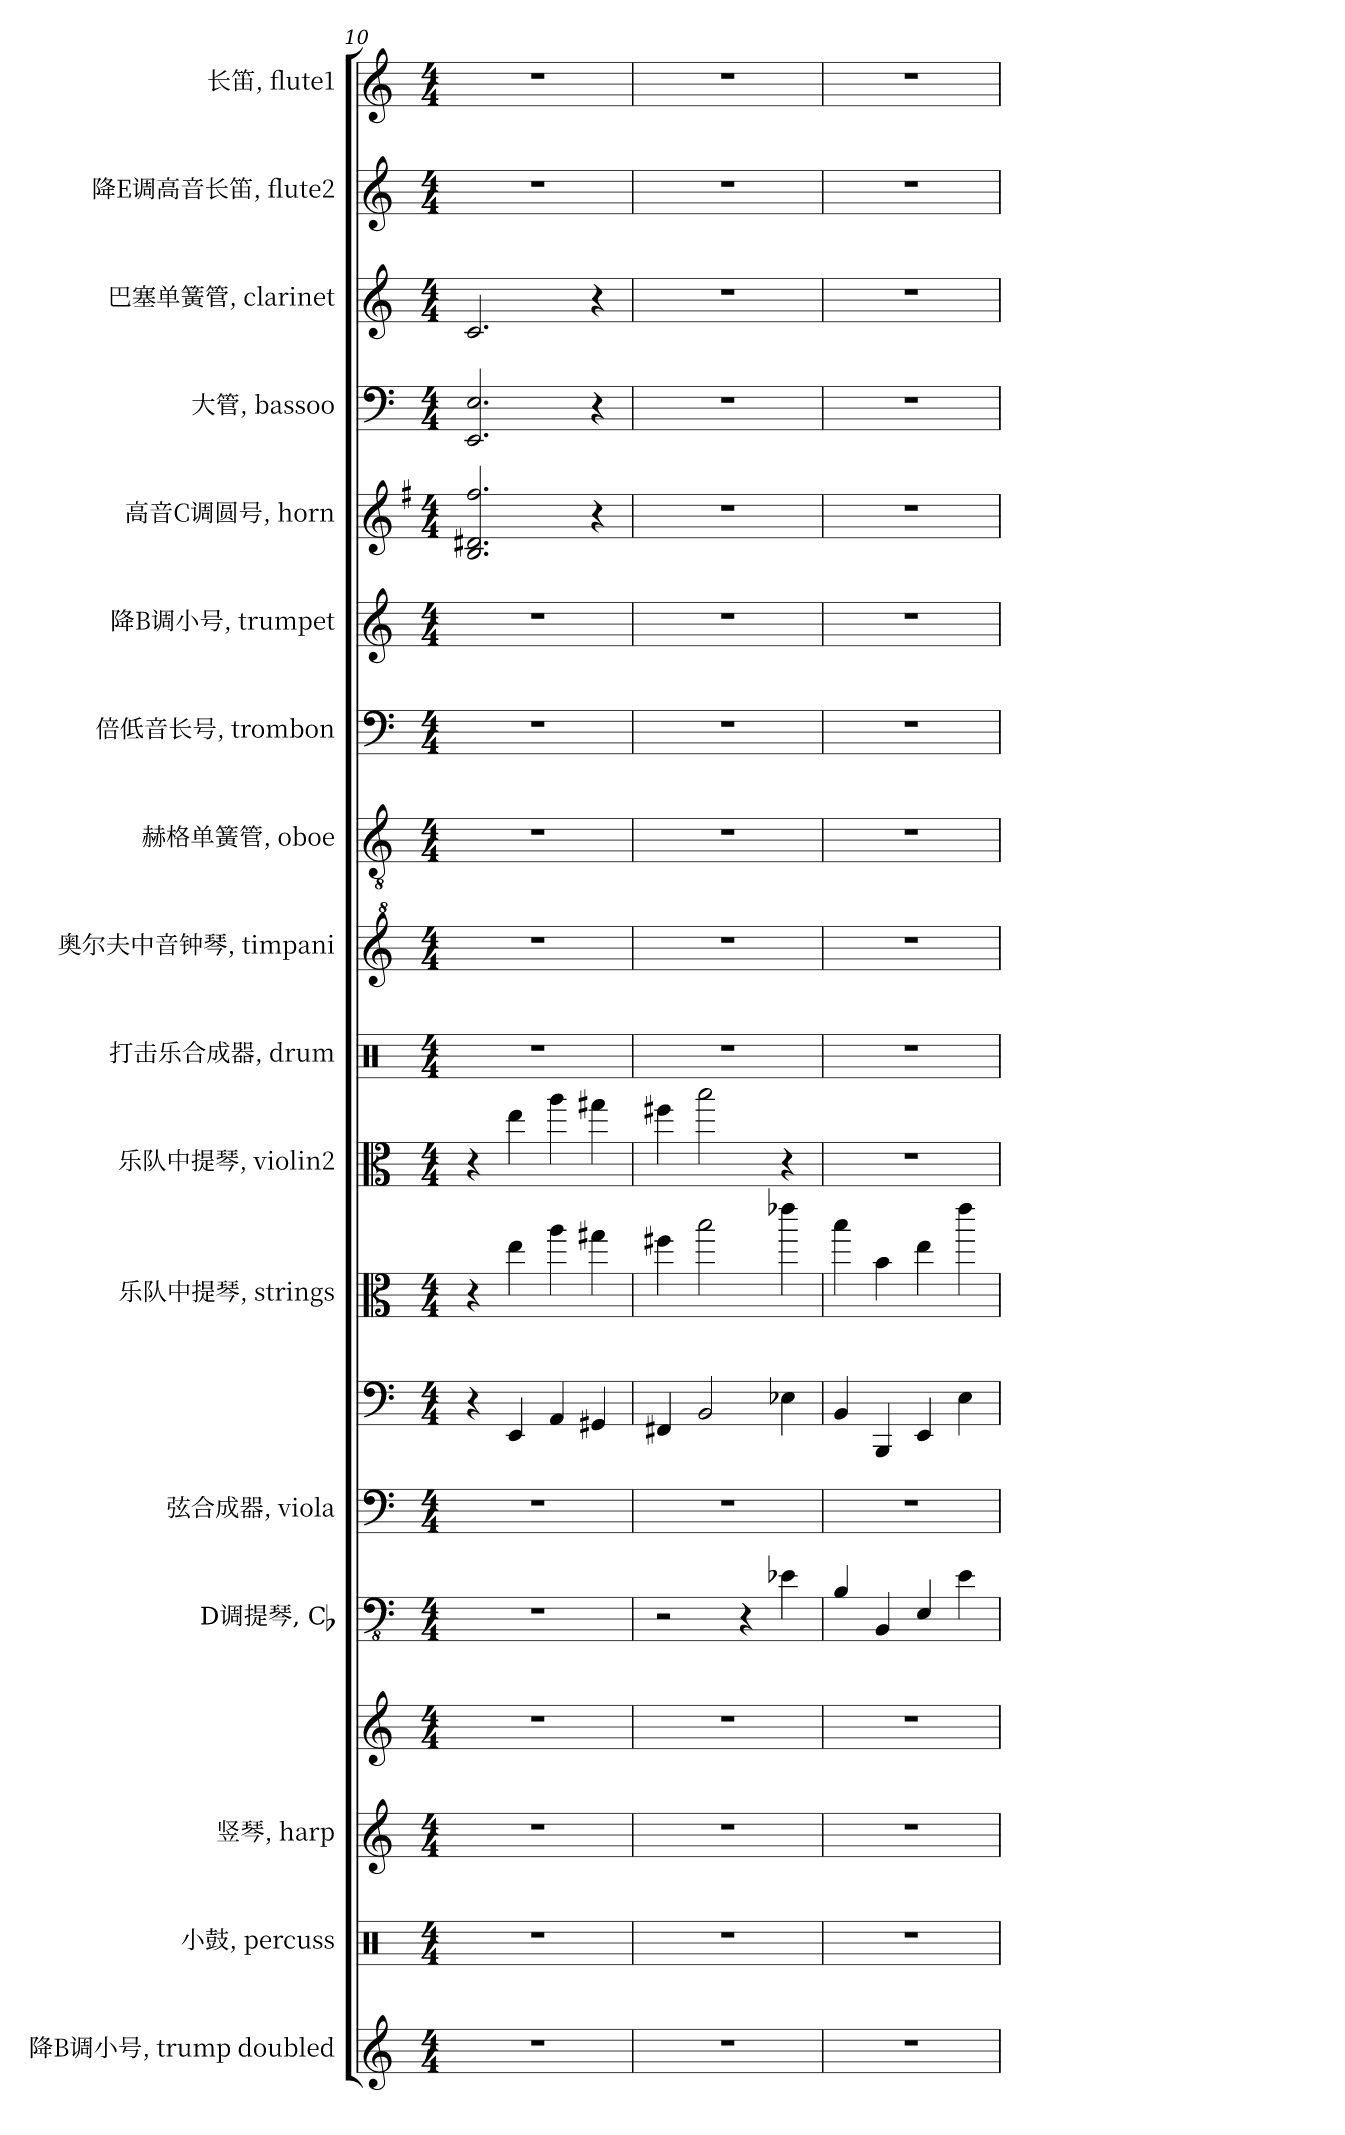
**kern	**kern	**kern	**kern	**kern	**kern	**kern	**kern	**kern	**kern	**kern	**kern	**kern	**kern	**kern	**kern	**kern	**kern	**kern
*part17	*part16	*part15	*part15	*part14	*part13	*part13	*part12	*part11	*part10	*part9	*part8	*part7	*part6	*part5	*part4	*part3	*part2	*part1
*staff19	*staff18	*staff17	*staff16	*staff15	*staff14	*staff13	*staff12	*staff11	*staff10	*staff9	*staff8	*staff7	*staff6	*staff5	*staff4	*staff3	*staff2	*staff1
*I"降B调小号, trump doubled	*I"小鼓, percuss	*I"竖琴, harp	*	*I"D调提琴, Cb	*I"弦合成器, viola	*	*I"乐队中提琴, strings	*I"乐队中提琴, violin2	*I"打击乐合成器, drum	*I"奥尔夫中音钟琴, timpani	*I"赫格单簧管, oboe	*I"倍低音长号, trombon	*I"降B调小号, trumpet	*I"高音C调圆号, horn	*I"大管, bassoo	*I"巴塞单簧管, clarinet	*I"降E调高音长笛, flute2	*I"长笛, flute1
*	*	*I'Hrp.	*	*	*	*	*	*	*	*	*	*	*I'B♭ Tpt.	*	*	*	*	*I'Fl.
!!LO:PB:g=z
*clefG2	*clefX	*clefG2	*clefG2	*clefFv4	*clefF4	*clefF4	*clefC3	*clefC3	*clefX	*clefG^2	*clefGv2	*clefF4	*clefG2	*clefG2	*clefF4	*clefG2	*clefG2	*clefG2
*ITrd1c2	*	*	*	*ITrd7c12	*	*	*	*	*	*	*	*	*ITrd1c2	*ITrd4c7	*	*ITrd2c3	*ITrd-2c-3	*
*k[b-e-]	*k[]	*k[]	*k[]	*k[]	*k[]	*k[]	*k[]	*k[]	*k[]	*k[]	*k[]	*k[]	*k[b-e-]	*k[]	*k[]	*k[f#c#g#]	*k[b-e-a-]	*k[]
*M4/4	*M4/4	*M4/4	*M4/4	*M4/4	*M4/4	*M4/4	*M4/4	*M4/4	*M4/4	*M4/4	*M4/4	*M4/4	*M4/4	*M4/4	*M4/4	*M4/4	*M4/4	*M4/4
=10	=10	=10	=10	=10	=10	=10	=10	=10	=10	=10	=10	=10	=10	=10	=10	=10	=10	=10
1r	1r	1r	1r	1r	1r	4r	4r	4r	1r	1r	1r	1r	1r	2.E/ 2.G#X/ 2.b/	2.EE/ 2.E/	2.A/	1r	1r
.	.	.	.	.	.	4EE/	4ee\	4ee\	.	.	.	.	.	.	.	.	.	.
.	.	.	.	.	.	4AA/	4aa\	4aa\	.	.	.	.	.	.	.	.	.	.
.	.	.	.	.	.	4GG#X/	4gg#X\	4gg#X\	.	.	.	.	.	4r	4r	4r	.	.
=11	=11	=11	=11	=11	=11	=11	=11	=11	=11	=11	=11	=11	=11	=11	=11	=11	=11	=11
1r	1r	1r	1r	2r	1r	4FF#X/	4ff#X\	4ff#X\	1r	1r	1r	1r	1r	1r	1r	1r	1r	1r
.	.	.	.	.	.	2BB/	2bb\	2bb\	.	.	.	.	.	.	.	.	.	.
.	.	.	.	4r	.	.	.	.	.	.	.	.	.	.	.	.	.	.
.	.	.	.	4EE-X\	.	4E-X\	4eee-X\	4r	.	.	.	.	.	.	.	.	.	.
=12	=12	=12	=12	=12	=12	=12	=12	=12	=12	=12	=12	=12	=12	=12	=12	=12	=12	=12
1r	1r	1r	1r	4BBB/	1r	4BB/	4bb\	1r	1r	1r	1r	1r	1r	1r	1r	1r	1r	1r
.	.	.	.	4BBBB/	.	4BBB/	4b\	.	.	.	.	.	.	.	.	.	.	.
.	.	.	.	4EEE/	.	4EE/	4ee\	.	.	.	.	.	.	.	.	.	.	.
.	.	.	.	4EE\	.	4E\	4eee\	.	.	.	.	.	.	.	.	.	.	.
=	=	=	=	=	=	=	=	=	=	=	=	=	=	=	=	=	=	=
*-	*-	*-	*-	*-	*-	*-	*-	*-	*-	*-	*-	*-	*-	*-	*-	*-	*-	*-
